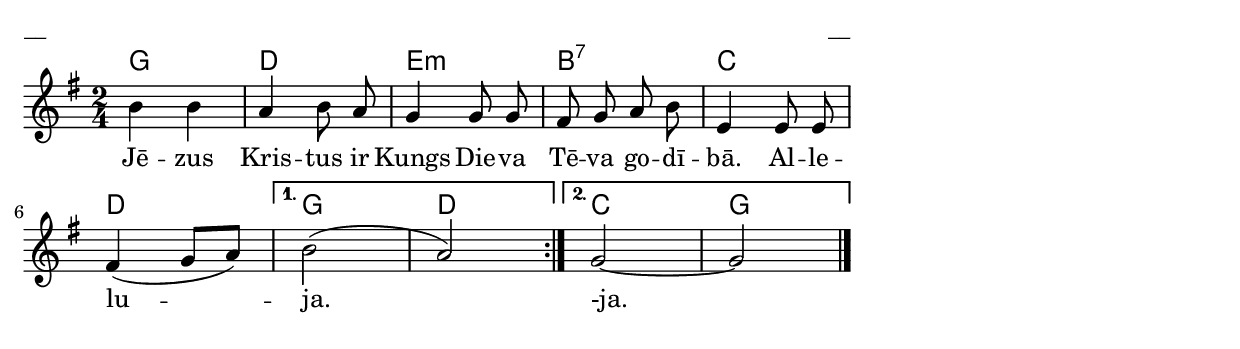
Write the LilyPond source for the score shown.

\version "2.13.18"


\paper {
line-width = 14\cm
left-margin = 0.4\cm
between-system-padding = 0.1\cm
between-system-space = 0.1\cm
}

\layout {
indent = #0
ragged-last = ##f
}

chordsA = \chordmode {
g2 d e:min b:7 c d g d c g
}

voiceA = \relative c''{
\clef "treble"
\key g \major
\time 2/4

\repeat volta 2 {b4 b | a b8 a | g4 g8 g | fis g a b | e,4 e8 e | fis4 (g8 [a]) } 
\alternative {
  { b2 (| a) }
  { g2~ | g \bar"|." }
}
}

lyricA = \lyricmode {
Jē -- zus Kris -- tus ir Kungs Die -- va Tē -- va go -- dī -- bā. Al -- le -- lu -- ja. -ja.
}


fullScore = <<
\new ChordNames { \chordsA }
\new Staff {
<<
\new Voice = "voiceA" { \oneVoice \autoBeamOff \voiceA }
\lyricsto "voiceA" \new Lyrics \lyricA
>>
}
>>


\score {
\fullScore
\header { piece = "__" opus = "__" }
}
\markup { \with-color #(x11-color 'white) \sans \smaller "aaa" }
\score {
\unfoldRepeats
\fullScore
\midi {
\context { \Staff \remove "Staff_performer" }
\context { \Voice \consists "Staff_performer" }
}
}